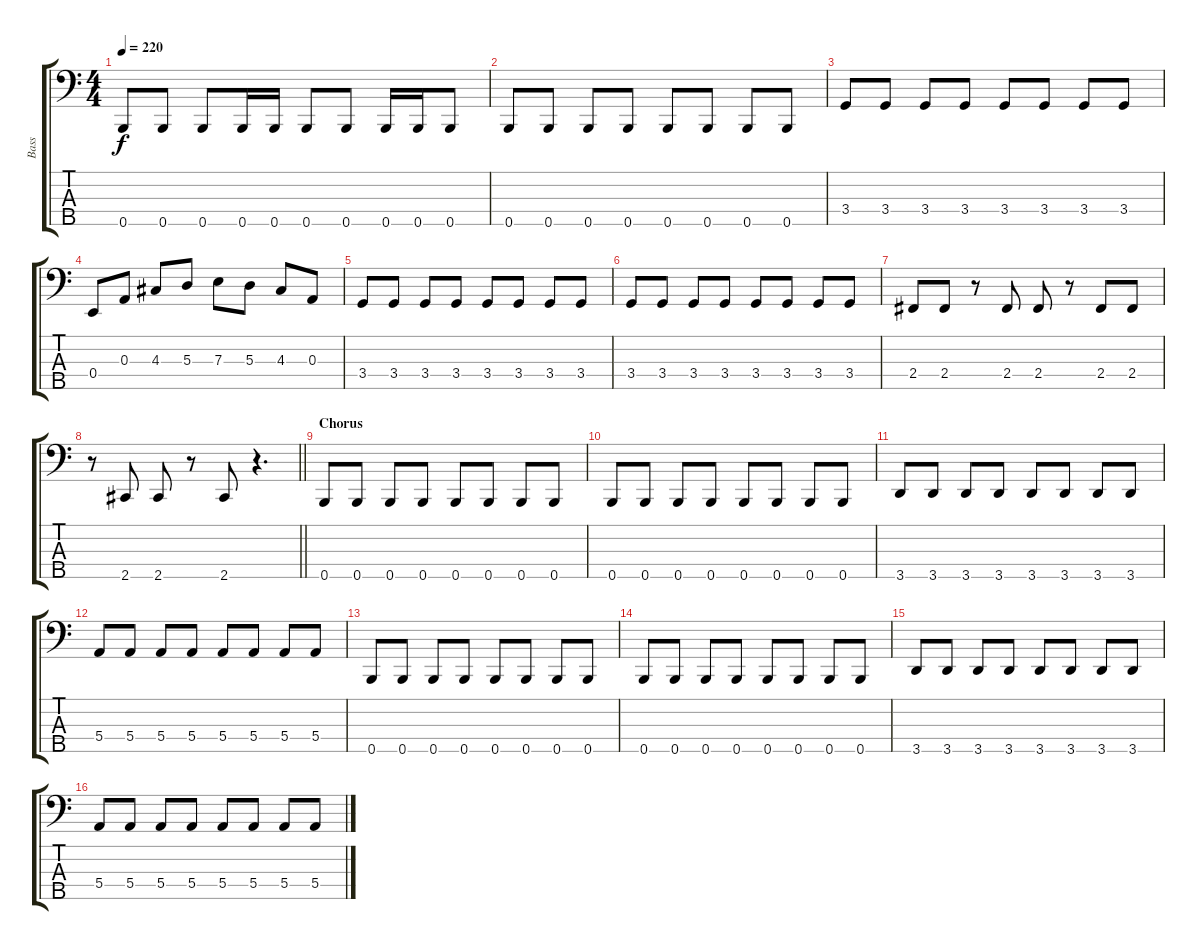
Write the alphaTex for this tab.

\track ("Bass" "Bass") {instrument electricbassfinger}
\staff {score tabs}
\tuning (G2 D2 A1 E1 B0) {hide}
\ts (4 4)
\tempo 220
\clef f4
\ks c
0.5.8{dy f} 0.5.8 0.5.8 0.5.16 0.5.16 0.5.8 0.5.8 0.5.16 0.5.16 0.5.8 |
0.5.8 0.5.8 0.5.8 0.5.8 0.5.8 0.5.8 0.5.8 0.5.8 |
3.4.8 3.4.8 3.4.8 3.4.8 3.4.8 3.4.8 3.4.8 3.4.8 |
0.4.8 0.3.8 4.3.8 5.3.8 7.3.8 5.3.8 4.3.8 0.3.8 |
3.4.8 3.4.8 3.4.8 3.4.8 3.4.8 3.4.8 3.4.8 3.4.8 |
3.4.8 3.4.8 3.4.8 3.4.8 3.4.8 3.4.8 3.4.8 3.4.8 |
2.4.8 2.4.8 r.8 2.4.8 2.4.8 r.8 2.4.8 2.4.8 |
\barLineRight lightlight
r.8 2.5.8 2.5.8 r.8 2.5.8 r.4{d} |
\section ("" "Chorus")
0.5.8 0.5.8 0.5.8 0.5.8 0.5.8 0.5.8 0.5.8 0.5.8 |
0.5.8 0.5.8 0.5.8 0.5.8 0.5.8 0.5.8 0.5.8 0.5.8 |
3.5.8 3.5.8 3.5.8 3.5.8 3.5.8 3.5.8 3.5.8 3.5.8 |
5.4.8 5.4.8 5.4.8 5.4.8 5.4.8 5.4.8 5.4.8 5.4.8 |
0.5.8 0.5.8 0.5.8 0.5.8 0.5.8 0.5.8 0.5.8 0.5.8 |
0.5.8 0.5.8 0.5.8 0.5.8 0.5.8 0.5.8 0.5.8 0.5.8 |
3.5.8 3.5.8 3.5.8 3.5.8 3.5.8 3.5.8 3.5.8 3.5.8 |
5.4.8 5.4.8 5.4.8 5.4.8 5.4.8 5.4.8 5.4.8 5.4.8
